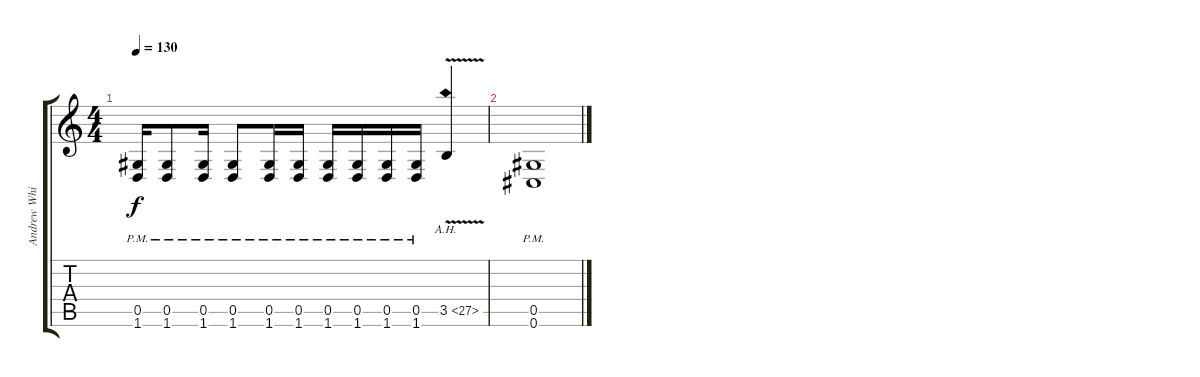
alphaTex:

\track ("Andrew Whiting" "Andrew Whi") {instrument distortionguitar}
\staff {score tabs}
\tuning (Eb4 Bb3 Gb3 Db3 Ab2 Db2) {hide}
\ts (4 4)
\tempo 130
\clef g2
\ks c
(0.5{pm} 1.6{pm}).16{dy f} (0.5{pm} 1.6{pm}).8 (0.5{pm} 1.6{pm}).16 (0.5{pm} 1.6{pm}).8 (0.5{pm} 1.6{pm}).16 (0.5{pm} 1.6{pm}).16 (0.5{pm} 1.6{pm}).16 (0.5{pm} 1.6{pm}).16 (0.5{pm} 1.6{pm}).16 (0.5{pm} 1.6{pm}).16 3.5{ah 24 v}.4 |
(0.5{pm} 0.6{pm}).1
